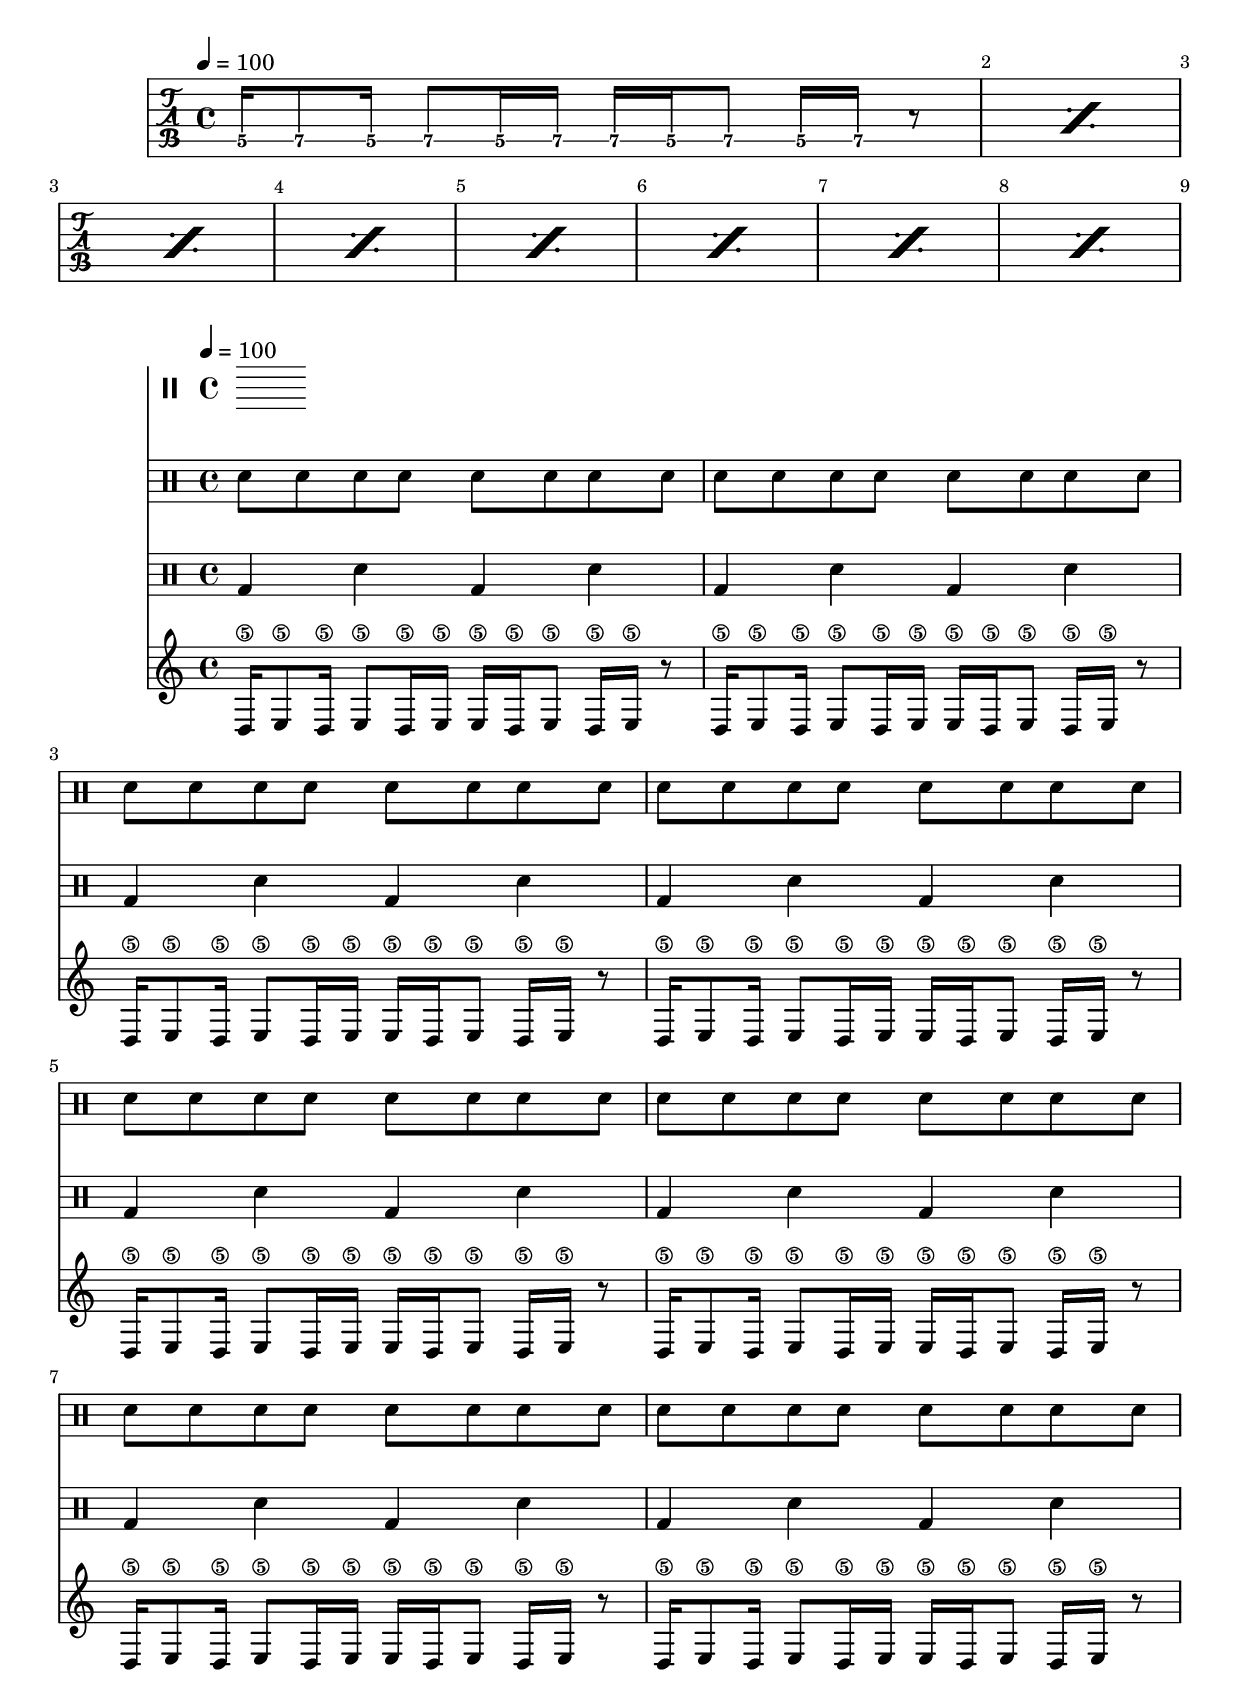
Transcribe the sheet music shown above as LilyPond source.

\version "2.20.0"
\include "macros.ly"
song_tempo = 100

lead = {
  \absolute  {
    \override Score.SpacingSpanner.shortest-duration-space = #4.0
    d16\5 e8\5 d16\5
    e8\5 d16\5 e16\5
    e16\5 d16\5 e8\5
    d16\5 e16\5 r8
  }

}

drumbar =  \drummode {  bd4 sn4  bd4 sn4 }

drumbars = {
  \repeat unfold 8 { \drumbar | }
}


drumbarhh =  \drummode {
  sn8
  sn8
  sn8
  sn8
  sn8
  sn8
  sn8
  sn8
}

drumbarshh = {
  \repeat unfold 8 {  \drumbarhh }

}



\score {
  <<
    \new TabStaff {
      \tempo 4 = \song_tempo
      \tabFullNotation
      \override Score.BarNumber.break-visibility = ##(#t #t #t)
      \repeat percent 8 {\lead}
    }

  >>

  % \layout {}
}


\score {
  \unfoldRepeats {
    <<
      \new DrumStaff
      \tempo 4 = \song_tempo
      <<
        \new DrumVoice {  \drumbarshh }
        \new DrumVoice {  \drumbars }
      >>

      \new Staff {
        \repeat unfold 8 {\lead}
        \set Staff.midiMinimumVolume = #0.9
        \set Staff.midiMaximumVolume = #0.9
        \set Staff.midiInstrument = "electric guitar (clean)"
      }
    >>
  }
  %     \midi {
  %         \tempo 4 = \song_tempo
  % }
}
